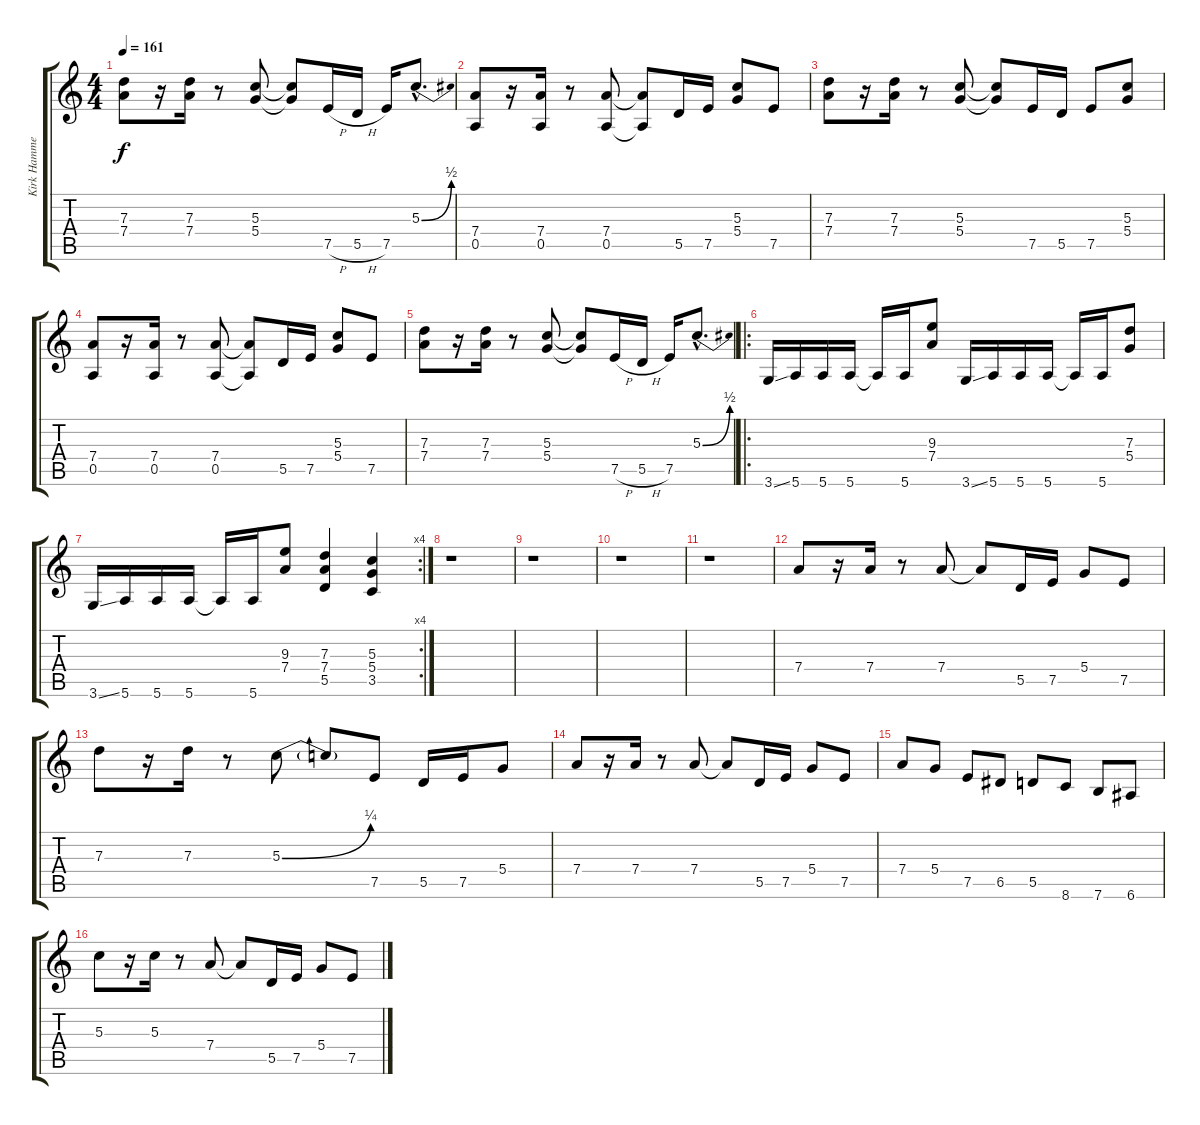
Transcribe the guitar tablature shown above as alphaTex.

\track ("Kirk Hammet (Ov. Gtr)" "Kirk Hamme") {instrument overdrivenguitar}
\staff {score tabs}
\tuning (E4 B3 G3 D3 A2 E2) {hide}
\ts (4 4)
\tempo 161
\clef g2
\ks c
(7.3 7.4).8{dy f} r.16 (7.3 7.4).16 r.8 (5.3 5.4).8 (5.3{t} 5.4{t}).8 7.5{h}.16 5.5{h}.16 7.5.16 5.3{be (bend 0 0 60 2) hac}.8{d} |
(7.4 0.5).8 r.16 (7.4 0.5).16 r.8 (7.4 0.5).8 (7.4{t} 0.5{t}).8 5.5.16 7.5.16 (5.3 5.4).8 7.5.8 |
(7.3 7.4).8 r.16 (7.3 7.4).16 r.8 (5.3 5.4).8 (5.3{t} 5.4{t}).8 7.5.16 5.5.16 7.5.8 (5.3 5.4).8 |
(7.4 0.5).8 r.16 (7.4 0.5).16 r.8 (7.4 0.5).8 (7.4{t} 0.5{t}).8 5.5.16 7.5.16 (5.3 5.4).8 7.5.8 |
(7.3 7.4).8 r.16 (7.3 7.4).16 r.8 (5.3 5.4).8 (5.3{t} 5.4{t}).8 7.5{h}.16 5.5{h}.16 7.5.16 5.3{be (bend 0 0 60 2) hac}.8{d} |
\ro
3.6{ss}.16 5.6.16 5.6.16 5.6.16 5.6{t}.16 5.6.16 (9.3 7.4).8 3.6{ss}.16 5.6.16 5.6.16 5.6.16 5.6{t}.16 5.6.16 (7.3 5.4).8 |
\rc 4
3.6{ss}.16 5.6.16 5.6.16 5.6.16 5.6{t}.16 5.6.16 (9.3 7.4).8 (7.3 7.4 5.5).4 (5.3 5.4 3.5).4 |
r.1 |
r.1 |
r.1 |
r.1 |
7.4.8 r.16 7.4.16 r.8 7.4.8 7.4{t}.8 5.5.16 7.5.16 5.4.8 7.5.8 |
7.3.8 r.16 7.3.16 r.8 5.3{be (bend 0 0 60 1)}.8 5.3{t}.8 7.5.8 5.5.16 7.5.16 5.4.8 |
7.4.8 r.16 7.4.16 r.8 7.4.8 7.4{t}.8 5.5.16 7.5.16 5.4.8 7.5.8 |
7.4.8 5.4.8 7.5.8 6.5.8 5.5.8 8.6.8 7.6.8 6.6.8 |
5.3.8 r.16 5.3.16 r.8 7.4.8 7.4{t}.8 5.5.16 7.5.16 5.4.8 7.5.8
